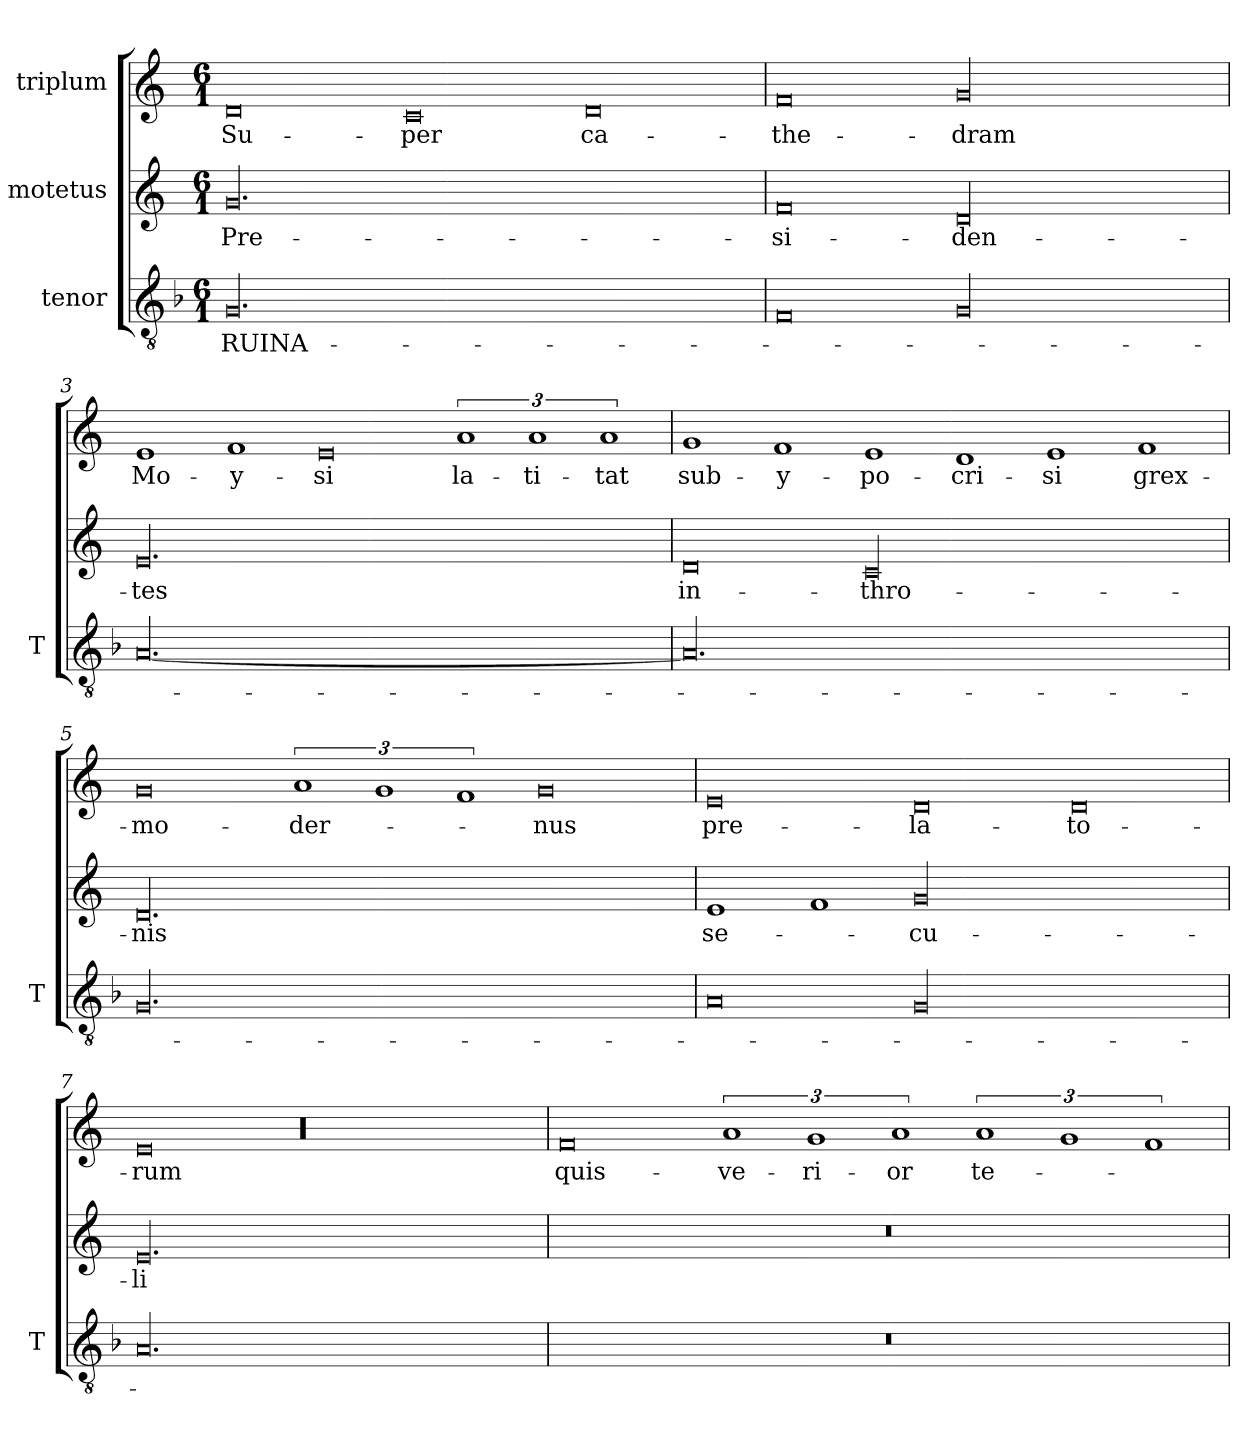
**kern	**text	**kern	**text	**kern	**text
*part3	*part3	*part2	*part2	*part1	*part1
*staff3	*staff3	*staff2	*staff2	*staff1	*staff1
*I"tenor	*	*I"motetus	*	*I"triplum	*
*I'T	*	*	*	*	*
*clefGv2	*	*clefG2	*	*clefG2	*
*k[b-]	*	*k[]	*	*k[]	*
*F:	*	*C:	*	*C:	*
*M6/1	*	*M6/1	*	*M6/1	*
=1	=1	=1	=1	=1	=1
00.G/	RUINA-	00.g/	Pre-	0d/	Su-
.	.	.	.	0c/	-per
.	.	.	.	0d/	ca-
=2	=2	=2	=2	=2	=2
0F/	.	0f/	-si-	0f/	-the-
00G/	.	00d/	-den-	00g/	-dram
=3	=3	=3	=3	=3	=3
[00.A/	.	00.e/	-tes	1e/	Mo-
.	.	.	.	1f/	-y-
.	.	.	.	0e/	-si
.	.	.	.	3%2a/	la-
.	.	.	.	3%2a/	-ti-
.	.	.	.	3%2a/	-tat
=4	=4	=4	=4	=4	=4
00.A/]	.	0d/	in-	1g/	sub-
.	.	.	.	1f/	y-
.	.	00c/	thro-	1e/	-po-
.	.	.	.	1d/	-cri-
.	.	.	.	1e/	-si
.	.	.	.	1f/	grex-
=5	=5	=5	=5	=5	=5
00.G/	.	00.d/	-nis	0g/	mo-
.	.	.	.	3%2a/	-der-
.	.	.	.	3%2g/	.
.	.	.	.	3%2f/	.
.	.	.	.	0g/	-nus
=6	=6	=6	=6	=6	=6
0A/	.	1e/	se-	0e/	pre-
.	.	1f/	.	.	.
00G/	.	00g/	-cu-	0d/	-la-
.	.	.	.	0d/	-to-
=7	=7	=7	=7	=7	=7
00.A/	.	00.e/	-li	0e/	-rum
.	.	.	.	00r	.
=8	=8	=8	=8	=8	=8
00.r	.	00.r	.	0f/	quis-
.	.	.	.	3%2a/	ve-
.	.	.	.	3%2g/	-ri-
.	.	.	.	3%2a/	-or
.	.	.	.	3%2a/	te-
.	.	.	.	3%2g/	.
.	.	.	.	3%2f/	.
=	=	=	=	=	=
*-	*-	*-	*-	*-	*-
